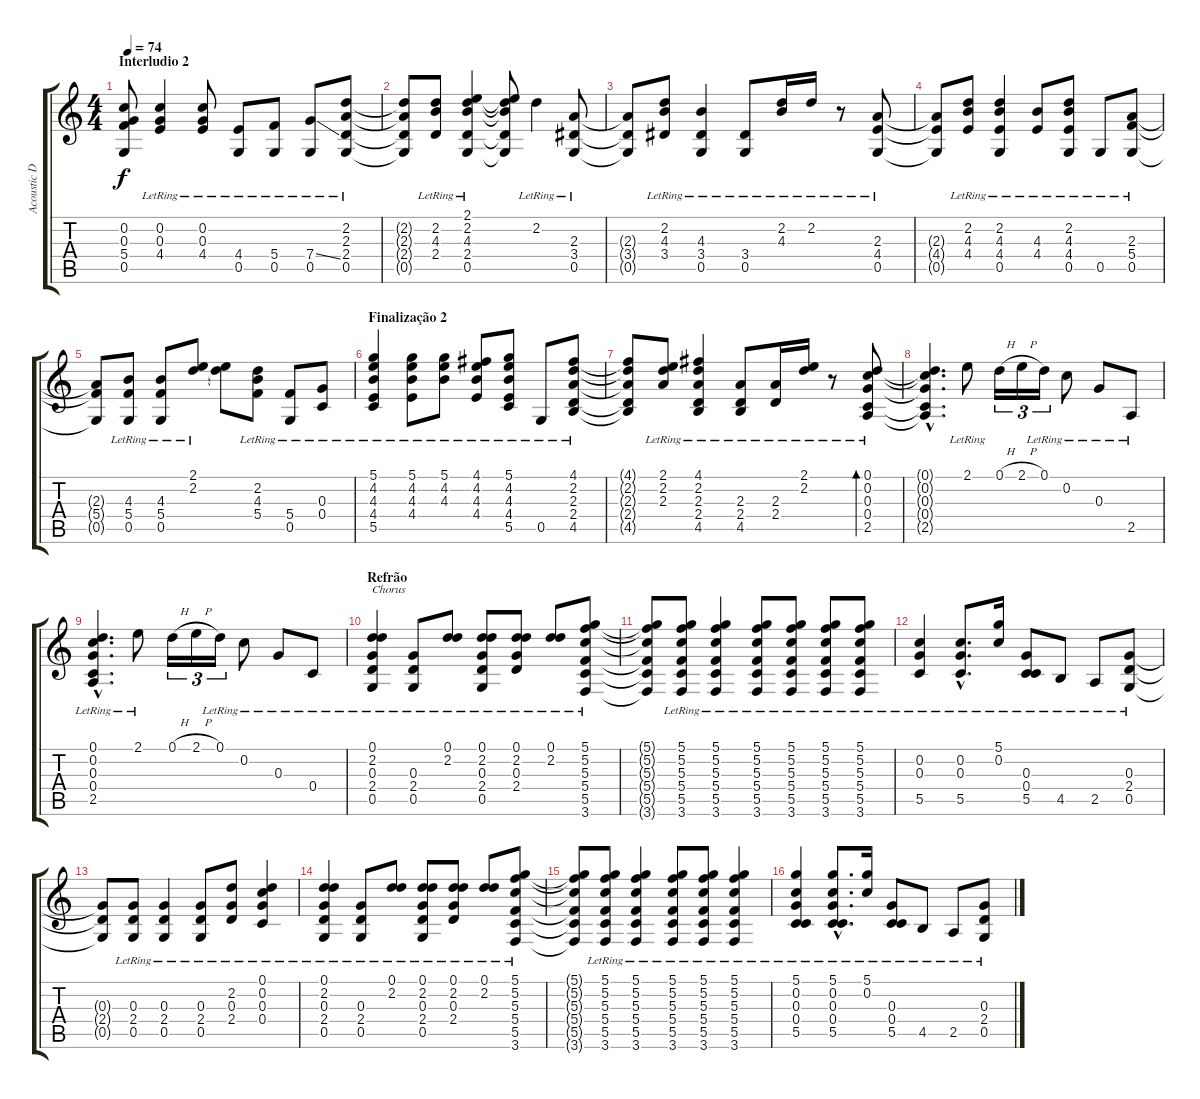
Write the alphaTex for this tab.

\track ("Acoustic DGCGCD" "Acoustic D") {instrument acousticguitarsteel}
\staff {score tabs}
\tuning (D4 C4 G3 C3 G2 D2) {hide}
\ts (4 4)
\section ("" "Interludio 2")
\tempo 74
\clef g2
\ks c
(0.2{t} 0.3{t} 5.4{t} 0.5{t}).8{dy f} (0.2{lr} 0.3{lr} 4.4{lr}).4 (0.2{lr} 0.3{lr} 4.4{lr}).8 (4.4{lr} 0.5{lr}).8 (5.4{lr} 0.5{lr}).8 (7.4{ss} 0.5{lr}).8 (2.2{lr} 2.3{lr} 2.4{lr} 0.5{lr}).8 |
(2.2{t} 2.3{t} 2.4{t} 0.5{t}).8 (2.2{lr} 4.3{lr} 2.4{lr}).8 (2.1{lr} 2.2{lr} 4.3{lr} 2.4{lr} 0.5{lr}).4 (2.1{t} 2.2{t} 4.3{t} 2.4{t} 0.5{t}).8 2.2{lr}.4 (2.3{lr} 3.4{lr} 0.5{lr}).8 |
(2.3{t} 3.4{t} 0.5{t}).8 (2.2{lr} 4.3{lr} 3.4{lr}).8 (4.3{lr} 3.4{lr} 0.5{lr}).4 (3.4{lr} 0.5{lr}).8 (2.2{lr} 4.3{lr}).16 2.2{lr}.16 r.8 (2.3{lr} 4.4{lr} 0.5{lr}).8 |
(2.3{t} 4.4{t} 0.5{t}).8 (2.2{lr} 4.3{lr} 4.4{lr}).8 (2.2{lr} 4.3{lr} 4.4{lr} 0.5{lr}).4 (4.3{lr} 4.4{lr}).8 (2.2{lr} 4.3{lr} 4.4{lr} 0.5{lr}).8 0.5{lr}.8 (2.3{lr} 5.4{lr} 0.5{lr}).8 |
(2.3{t} 5.4{t} 0.5{t}).8 (4.3{lr} 5.4{lr} 0.5{lr}).8 (4.3{lr} 5.4{lr} 0.5{lr}).8 (2.1{lr} 2.2{lr}).8 (2.1{t} 2.2{t}).8 (2.2{lr} 4.3{lr} 5.4{lr}).8 (5.4{lr} 0.5{lr}).8 (0.3{lr} 0.4{lr}).8 |
\section ("" "Finalização 2")
(5.1{lr} 4.2{lr} 4.3{lr} 4.4{lr} 5.5{lr}).4 (5.1{lr} 4.2{lr} 4.3{lr} 4.4{lr}).8 (5.1{lr} 4.2{lr} 4.3{lr}).8 (4.1{lr} 4.2{lr} 4.3{lr} 4.4{lr}).8 (5.1{lr} 4.2{lr} 4.3{lr} 4.4{lr} 5.5{lr}).8 0.5{lr}.8 (4.1{lr} 2.2{lr} 2.3{lr} 2.4{lr} 4.5{lr}).8 |
(4.1{t} 2.2{t} 2.3{t} 2.4{t} 4.5{t}).8 (2.1{lr} 2.2{lr} 2.3{lr}).8 (4.1{lr} 2.2{lr} 2.3{lr} 2.4{lr} 4.5{lr}).4 (2.3{lr} 2.4{lr} 4.5{lr}).8 (2.3{lr} 2.4{lr}).16 (2.1{lr} 2.2{lr}).16 r.8 (0.1{lr} 0.2{lr} 0.3{lr} 0.4{lr} 2.5{lr}).8{bd 240} |
(0.1{hac t} 0.2{hac t} 0.3{hac t} 0.4{hac t} 2.5{hac t}).4{d} 2.1{lr}.8 0.1{h}.16{tu (3 2)} 2.1{h}.16{tu (3 2)} 0.1{lr}.16{tu (3 2)} 0.2{lr}.8 0.3{lr}.8 2.5{lr}.8 |
(0.1{hac lr} 0.2{hac lr} 0.3{hac lr} 0.4{hac lr} 2.5{hac lr}).4{d} 2.1{lr}.8 0.1{h}.16{tu (3 2)} 2.1{h}.16{tu (3 2)} 0.1{lr}.16{tu (3 2)} 0.2{lr}.8 0.3{lr}.8 0.4{lr}.8 |
\section ("" "Refrão")
(0.1{lr} 2.2{lr} 0.3{lr} 2.4{lr} 0.5{lr}).4{txt "Chorus"} (0.3{lr} 2.4{lr} 0.5{lr}).8 (0.1{lr} 2.2{lr}).8 (0.1{lr} 2.2{lr} 0.3{lr} 2.4{lr} 0.5{lr}).8 (0.1{lr} 2.2{lr} 0.3{lr} 2.4{lr}).8 (0.1{lr} 2.2{lr}).8 (5.1{lr} 5.2{lr} 5.3{lr} 5.4{lr} 5.5{lr} 3.6{lr}).8 |
(5.1{t} 5.2{t} 5.3{t} 5.4{t} 5.5{t} 3.6{t}).8 (5.1{lr} 5.2{lr} 5.3{lr} 5.4{lr} 5.5{lr} 3.6{lr}).8 (5.1{lr} 5.2{lr} 5.3{lr} 5.4{lr} 5.5{lr} 3.6{lr}).4 (5.1{lr} 5.2{lr} 5.3{lr} 5.4{lr} 5.5{lr} 3.6{lr}).8 (5.1{lr} 5.2{lr} 5.3{lr} 5.4{lr} 5.5{lr} 3.6{lr}).8 (5.1{lr} 5.2{lr} 5.3{lr} 5.4{lr} 5.5{lr} 3.6{lr}).8 (5.1{lr} 5.2{lr} 5.3{lr} 5.4{lr} 5.5{lr} 3.6{lr}).8 |
(0.2{lr} 0.3{lr} 5.5{lr}).4 (0.2{hac lr} 0.3{hac lr} 5.5{hac lr}).8{d} (5.1{lr} 0.2{lr}).16 (0.3{lr} 0.4{lr} 5.5{lr}).8 4.5{lr}.8 2.5{lr}.8 (0.3{lr} 2.4{lr} 0.5{lr}).8 |
(0.3{t} 2.4{t} 0.5{t}).8 (0.3{lr} 2.4{lr} 0.5{lr}).8 (0.3{lr} 2.4{lr} 0.5{lr}).4 (0.3{lr} 2.4{lr} 0.5{lr}).8 (2.2{lr} 0.3{lr} 2.4{lr}).8 (0.1{lr} 0.2{lr} 0.3{lr} 0.4{lr}).4 |
(0.1{lr} 2.2{lr} 0.3{lr} 2.4{lr} 0.5{lr}).4 (0.3{lr} 2.4{lr} 0.5{lr}).8 (0.1{lr} 2.2{lr}).8 (0.1{lr} 2.2{lr} 0.3{lr} 2.4{lr} 0.5{lr}).8 (0.1{lr} 2.2{lr} 0.3{lr} 2.4{lr}).8 (0.1{lr} 2.2{lr}).8 (5.1{lr} 5.2{lr} 5.3{lr} 5.4{lr} 5.5{lr} 3.6{lr}).8 |
(5.1{t} 5.2{t} 5.3{t} 5.4{t} 5.5{t} 3.6{t}).8 (5.1{lr} 5.2{lr} 5.3{lr} 5.4{lr} 5.5{lr} 3.6{lr}).8 (5.1{lr} 5.2{lr} 5.3{lr} 5.4{lr} 5.5{lr} 3.6{lr}).4 (5.1{lr} 5.2{lr} 5.3{lr} 5.4{lr} 5.5{lr} 3.6{lr}).8 (5.1{lr} 5.2{lr} 5.3{lr} 5.4{lr} 5.5{lr} 3.6{lr}).8 (5.1{lr} 5.2{lr} 5.3{lr} 5.4{lr} 5.5{lr} 3.6{lr}).4 |
(5.1{lr} 0.2{lr} 0.3{lr} 0.4{lr} 5.5{lr}).4 (5.1{hac lr} 0.2{hac lr} 0.3{hac lr} 0.4{hac lr} 5.5{hac lr}).8{d} (5.1{lr} 0.2{lr}).16 (0.3{lr} 0.4{lr} 5.5{lr}).8 4.5{lr}.8 2.5{lr}.8 (0.3{lr} 2.4{lr} 0.5{lr}).8
